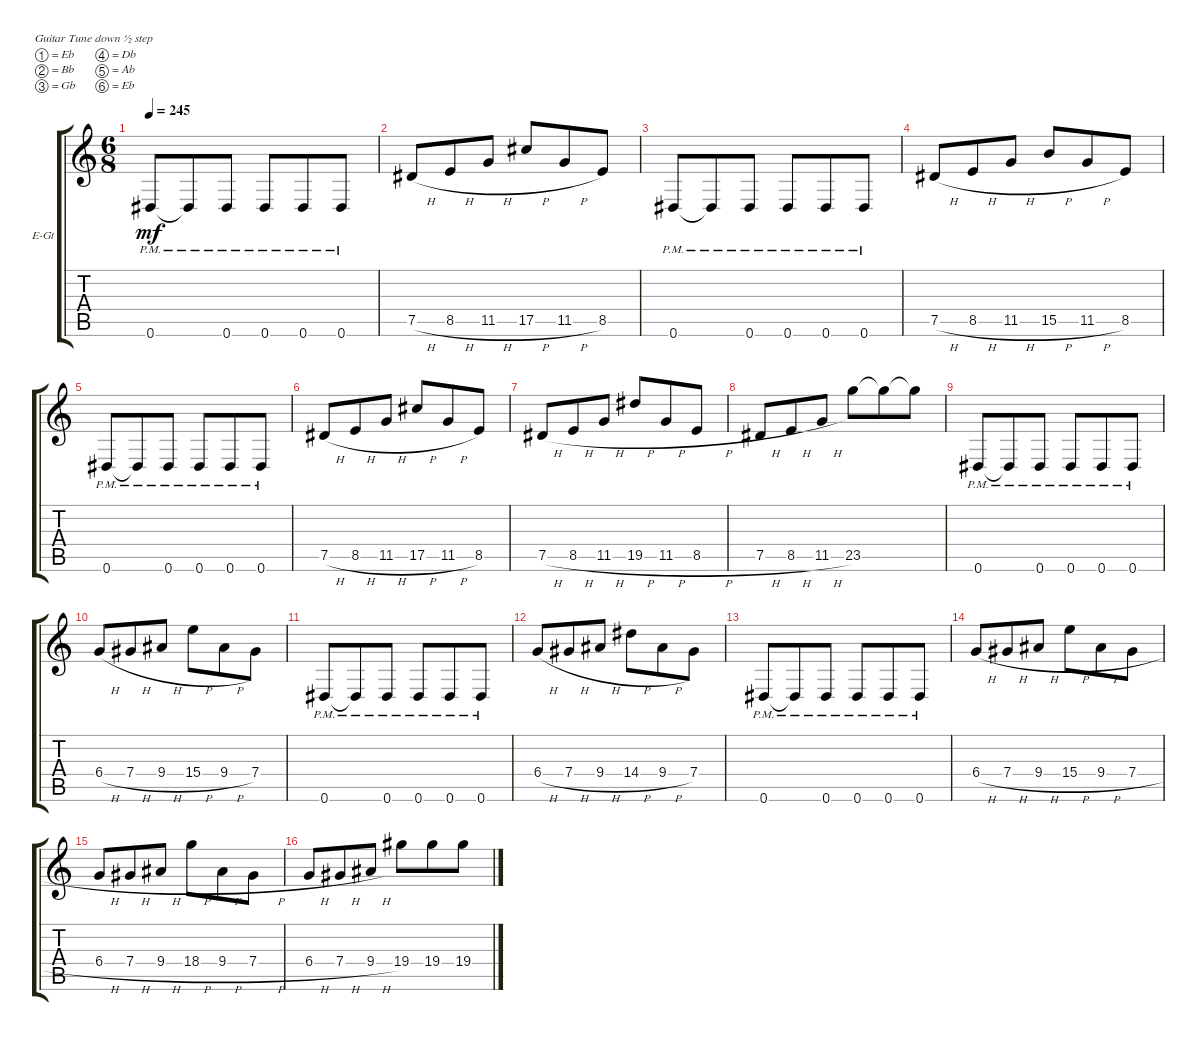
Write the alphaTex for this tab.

\bracketExtendMode groupsimilarinstruments
\firstSystemTrackNameOrientation horizontal
\otherSystemsTrackNameOrientation horizontal
\track ("right" "E-Gt") {instrument distortionguitar}
\staff {score tabs}
\tuning (Eb4 Bb3 Gb3 Db3 Ab2 Eb2)
\ts (6 8)
\tempo 245
\clef g2
\ks c
0.6{pm}.8{dy mf} 0.6{pm t}.8 0.6{pm}.8 0.6{pm}.8 0.6{pm}.8 0.6{pm}.8 |
7.5{h}.8 8.5{h}.8 11.5{h}.8 17.5{h}.8 11.5{h}.8 8.5.8 |
0.6{pm}.8 0.6{pm t}.8 0.6{pm}.8 0.6{pm}.8 0.6{pm}.8 0.6{pm}.8 |
7.5{h}.8 8.5{h}.8 11.5{h}.8 15.5{h}.8 11.5{h}.8 8.5.8 |
0.6{pm}.8 0.6{pm t}.8 0.6{pm}.8 0.6{pm}.8 0.6{pm}.8 0.6{pm}.8 |
7.5{h}.8 8.5{h}.8 11.5{h}.8 17.5{h}.8 11.5{h}.8 8.5.8 |
7.5{h}.8 8.5{h}.8 11.5{h}.8 19.5{h}.8 11.5{h}.8 8.5{h}.8 |
7.5{h}.8 8.5{h}.8 11.5{h}.8 23.5.8 23.5{t}.8 23.5{t}.8 |
0.6{pm}.8 0.6{pm t}.8 0.6{pm}.8 0.6{pm}.8 0.6{pm}.8 0.6{pm}.8 |
6.4{h}.8 7.4{h}.8 9.4{h}.8 15.4{h}.8 9.4{h}.8 7.4.8 |
0.6{pm}.8 0.6{pm t}.8 0.6{pm}.8 0.6{pm}.8 0.6{pm}.8 0.6{pm}.8 |
6.4{h}.8 7.4{h}.8 9.4{h}.8 14.4{h}.8 9.4{h}.8 7.4.8 |
0.6{pm}.8 0.6{pm t}.8 0.6{pm}.8 0.6{pm}.8 0.6{pm}.8 0.6{pm}.8 |
6.4{h}.8 7.4{h}.8 9.4{h}.8 15.4{h}.8 9.4{h}.8 7.4{h}.8 |
6.4{h}.8 7.4{h}.8 9.4{h}.8 18.4{h}.8 9.4{h}.8 7.4{h}.8 |
6.4{h}.8 7.4{h}.8 9.4{h}.8 19.4.8 19.4.8 19.4.8
